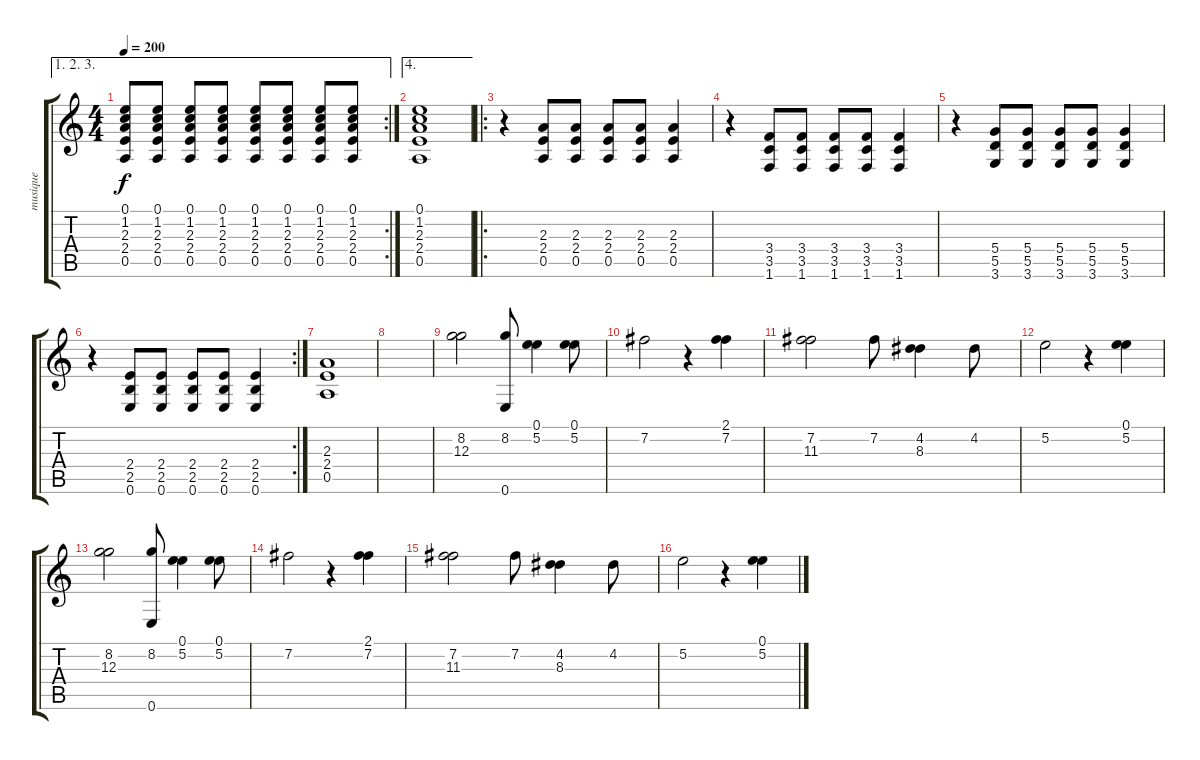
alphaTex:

\track ("musique" "musique") {instrument acousticguitarsteel}
\staff {score tabs}
\tuning (E4 B3 G3 D3 A2 E2) {hide}
\ae (1 2 3)
\rc 2
\ts (4 4)
\tempo 200
\clef g2
\ks c
(0.1 1.2 2.3 2.4 0.5).8{dy f} (0.1 1.2 2.3 2.4 0.5).8 (0.1 1.2 2.3 2.4 0.5).8 (0.1 1.2 2.3 2.4 0.5).8 (0.1 1.2 2.3 2.4 0.5).8 (0.1 1.2 2.3 2.4 0.5).8 (0.1 1.2 2.3 2.4 0.5).8 (0.1 1.2 2.3 2.4 0.5).8 |
\ae 4
(0.1 1.2 2.3 2.4 0.5).1 |
\ro
r.4 (2.3 2.4 0.5).8 (2.3 2.4 0.5).8 (2.3 2.4 0.5).8 (2.3 2.4 0.5).8 (2.3 2.4 0.5).4 |
r.4 (3.4 3.5 1.6).8 (3.4 3.5 1.6).8 (3.4 3.5 1.6).8 (3.4 3.5 1.6).8 (3.4 3.5 1.6).4 |
r.4 (5.4 5.5 3.6).8 (5.4 5.5 3.6).8 (5.4 5.5 3.6).8 (5.4 5.5 3.6).8 (5.4 5.5 3.6).4 |
\rc 2
r.4 (2.4 2.5 0.6).8 (2.4 2.5 0.6).8 (2.4 2.5 0.6).8 (2.4 2.5 0.6).8 (2.4 2.5 0.6).4 |
(2.3 2.4 0.5).1 |
|
(8.2 12.3).2 (8.2 0.6).8 (0.1 5.2).4 (0.1 5.2).8 |
7.2.2 r.4 (2.1 7.2).4 |
(7.2 11.3).2 7.2.8 (4.2 8.3).4 4.2.8 |
5.2.2 r.4 (0.1 5.2).4 |
(8.2 12.3).2 (8.2 0.6).8 (0.1 5.2).4 (0.1 5.2).8 |
7.2.2 r.4 (2.1 7.2).4 |
(7.2 11.3).2 7.2.8 (4.2 8.3).4 4.2.8 |
5.2.2 r.4 (0.1 5.2).4
